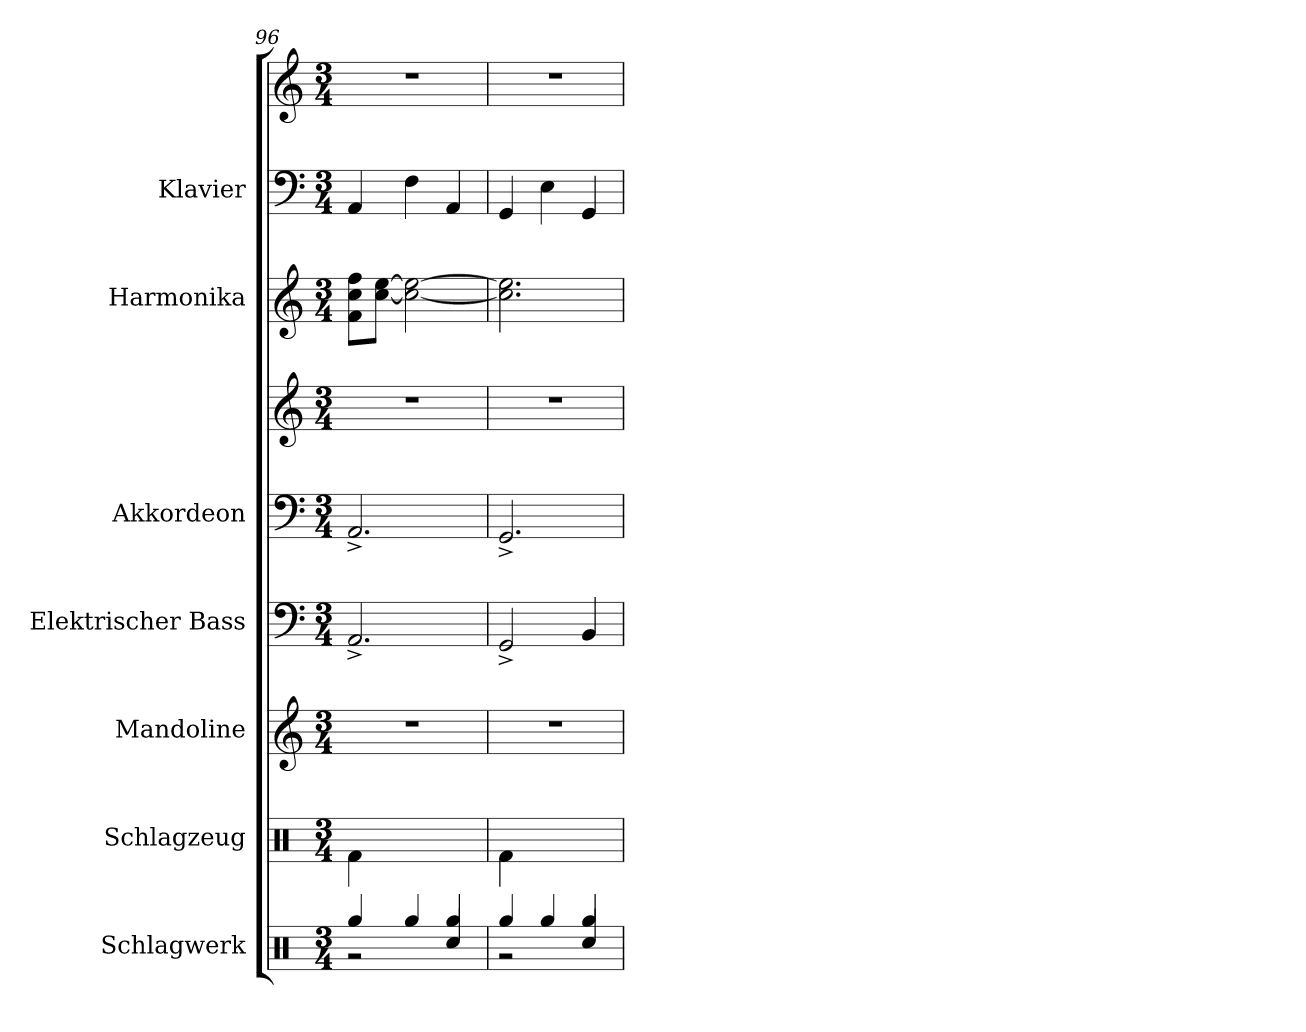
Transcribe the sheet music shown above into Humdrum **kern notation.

**kern	**kern	**kern	**kern	**kern	**kern	**kern	**kern	**kern
*part7	*part6	*part5	*part4	*part3	*part3	*part2	*part1	*part1
*staff9	*staff8	*staff7	*staff6	*staff5	*staff4	*staff3	*staff2	*staff1
*I"Schlagwerk	*I"Schlagzeug	*I"Mandoline	*I"Elektrischer Bass	*I"Akkordeon	*	*I"Harmonika	*I"Klavier	*
*I'Schlw.	*I'Schlgz.	*I'Mand.	*I'E-B.	*I'Akk.	*	*	*I'Klav.	*
!!LO:PB:g=z
*clefX	*clefX	*clefG2	*clefF4	*clefF4	*clefG2	*clefG2	*clefF4	*clefG2
*	*	*	*ITrd7c12	*	*	*	*	*
*k[]	*k[]	*k[]	*k[]	*k[]	*k[]	*k[]	*k[]	*k[]
*M3/4	*M3/4	*M3/4	*M3/4	*M3/4	*M3/4	*M3/4	*M3/4	*M3/4
=96	=96	=96	=96	=96	=96	=96	=96	=96
*^	*^	*	*	*	*	*	*	*
4Rgg/	2r	2.ryy	4Rf\	2.r	2.AAA^/	2.AA^/	2.r	8f\ 8cc\ 8ff\L	4AA/	2.r
.	.	.	.	.	.	.	.	[8cc\ [8ee\J	.	.
4Rgg/	.	.	2ryy	.	.	.	.	2cc\_ 2ee\_	4F\	.
4Rgg/	4Rcc/	.	.	.	.	.	.	.	4AA/	.
=97	=97	=97	=97	=97	=97	=97	=97	=97	=97	=97
4Rgg/	2r	2.ryy	4Rf\	2.r	2GGG^/	2.GG^/	2.r	2.cc\] 2.ee\]	4GG/	2.r
4Rgg/	.	.	2ryy	.	.	.	.	.	4E\	.
4Rgg/	4Rcc/	.	.	.	4BBB/	.	.	.	4GG/	.
*v	*v	*	*	*	*	*	*	*	*	*
*	*v	*v	*	*	*	*	*	*	*
=	=	=	=	=	=	=	=	=
*-	*-	*-	*-	*-	*-	*-	*-	*-
